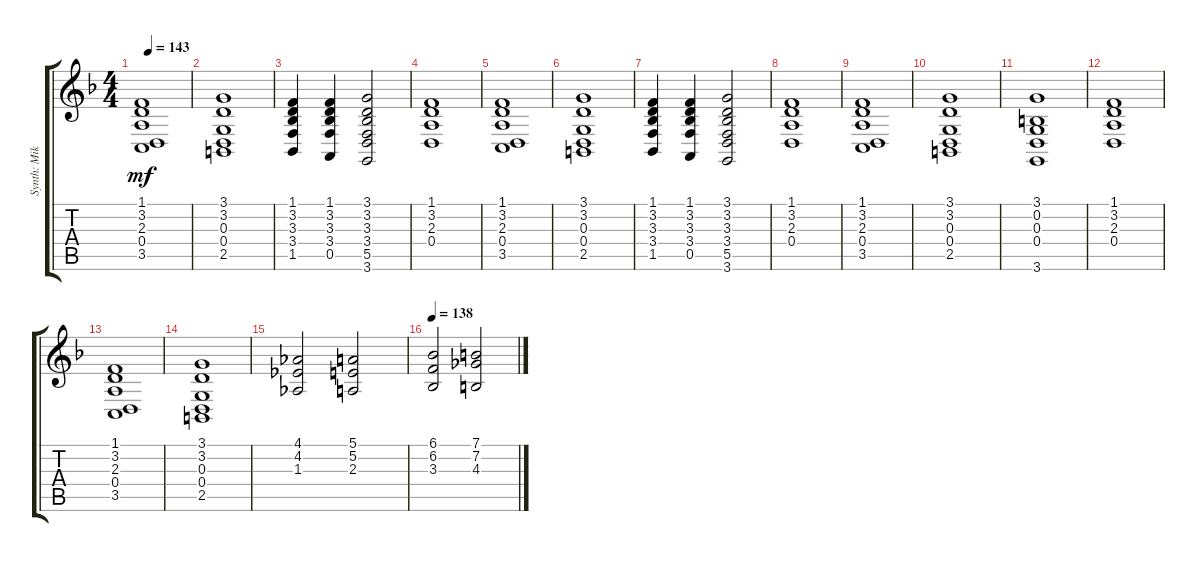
\track ("Synth: Mike" "Synth: Mik") {instrument synthstrings1}
\staff {score tabs}
\tuning (E4 B3 G3 D3 A2 E2) {hide}
\ts (4 4)
\tempo 143
\clef g2
\ks f
(1.1 3.2 2.3 0.4 3.5).1{dy mf} |
(3.1 3.2 0.3 0.4 2.5).1 |
(1.1 3.2 3.3 3.4 1.5).4 (1.1 3.2 3.3 3.4 0.5).4 (3.1 3.2 3.3 3.4 5.5 3.6).2 |
(1.1 3.2 2.3 0.4).1 |
(1.1 3.2 2.3 0.4 3.5).1 |
(3.1 3.2 0.3 0.4 2.5).1 |
(1.1 3.2 3.3 3.4 1.5).4 (1.1 3.2 3.3 3.4 0.5).4 (3.1 3.2 3.3 3.4 5.5 3.6).2 |
(1.1 3.2 2.3 0.4).1 |
(1.1 3.2 2.3 0.4 3.5).1 |
(3.1 3.2 0.3 0.4 2.5).1 |
(3.1 0.2 0.3 0.4 3.6).1 |
(1.1 3.2 2.3 0.4).1 |
(1.1 3.2 2.3 0.4 3.5).1 |
(3.1 3.2 0.3 0.4 2.5).1 |
(4.1 4.2 1.3).2 (5.1 5.2 2.3).2 |
\tempo 138
(6.1 6.2 3.3).2 (7.1 7.2 4.3).2
